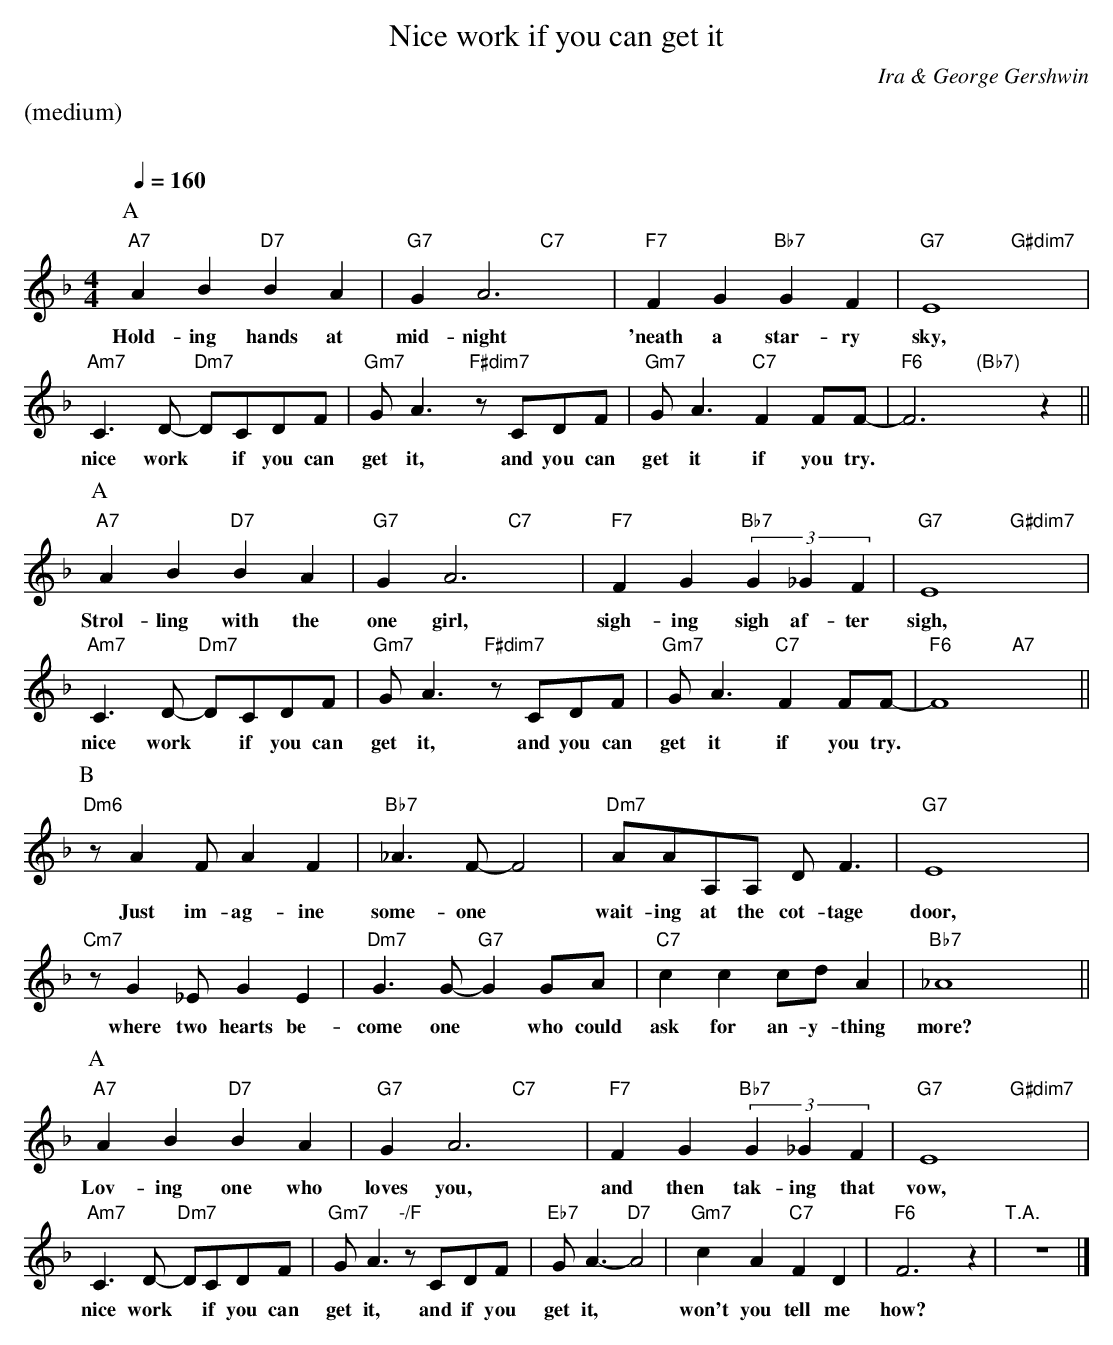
X:1
T:Nice work if you can get it
M:4/4
L:1/4
C:Ira & George Gershwin
Q:1/4=160
%%staves (chords melody)
K:F
%%text (medium)
%%vskip 20
P:A
V:chords
"A7"x2 "D7"x2 | "G7"x2 "C7"x2 | "F7"x2 "Bb7"x2 | "G7"x2 "G#dim7"x2 |
"Am7"x2 "Dm7"x2 | "Gm7"x2 "F#dim7"x2 | "Gm7"x2 "C7"x2 | "F6"x2 "(Bb7)"x2 ||
V:melody
AB BA | GA3 | FG GF | E4 |
w:Hold-ing hands at mid-night 'neath a star-ry sky,
C>D- D/2C/2D/2F/2 | G<A z/2C/2D/2F/2 | G<A FF/2F/2- | F3z ||
w:nice work* if you can get it, and you can get it if you try.*
P:A
V:chords
"A7"x2 "D7"x2 | "G7"x2 "C7"x2 | "F7"x2 "Bb7"x2 | "G7"x2 "G#dim7"x2 |
"Am7"x2 "Dm7"x2 | "Gm7"x2 "F#dim7"x2 | "Gm7"x2 "C7"x2 | "F6"x2 "A7"x2 ||
V:melody
AB BA | GA3 | FG (3G_GF | E4 |
w:Strol-ling with the one girl, sigh-ing sigh af-ter sigh,
C>D- D/2C/2D/2F/2 | G<A z/2C/2D/2F/2 | G<A FF/2F/2- | F4 ||
w:nice work* if you can get it, and you can get it if you try.*
P:B
V:chords
"Dm6"x2 x2 | "Bb7"x2 x2 | "Dm7"x2 x2 | "G7"x2 x2 |
"Cm7"x2 x2 | "Dm7"x2 "G7"x2 | "C7"x2 x2 | "Bb7"x2 x2 ||
V:melody
z/2AF/2 AF | _A>F- F2 | A/2A/2A,/2A,/2 D<F | E4 |
w:Just im-ag-ine some-one* wait-ing at the cot-tage door,
z/2G_E/2 GE | G>G- GG/2A/2 | cc c/2d/2A | _A4 ||
w: where two hearts be-come one* who could ask for an-y-thing more?
P:A
V:chords
"A7"x2 "D7"x2 | "G7"x2 "C7"x2 | "F7"x2 "Bb7"x2 | "G7"x2 "G#dim7"x2 |
"Am7"x2 "Dm7"x2 | "Gm7"x2 "-/F"x2 | "Eb7"x2 "D7"x2 | "Gm7"x2 "C7"x2 | "F6"x2 x2 | "T.A."x2 x2 |]
V:melody
AB BA | GA3 | FG (3G_GF | E4 |
w:Lov-ing one who loves you, and then tak-ing that vow,
C>D- D/2C/2D/2F/2 | G<A z/2C/2D/2F/2 | G<A- A2 | cA FD | F3z | z4 |]
w:nice work* if you can get it, and if you get it,* won't you tell me how?
